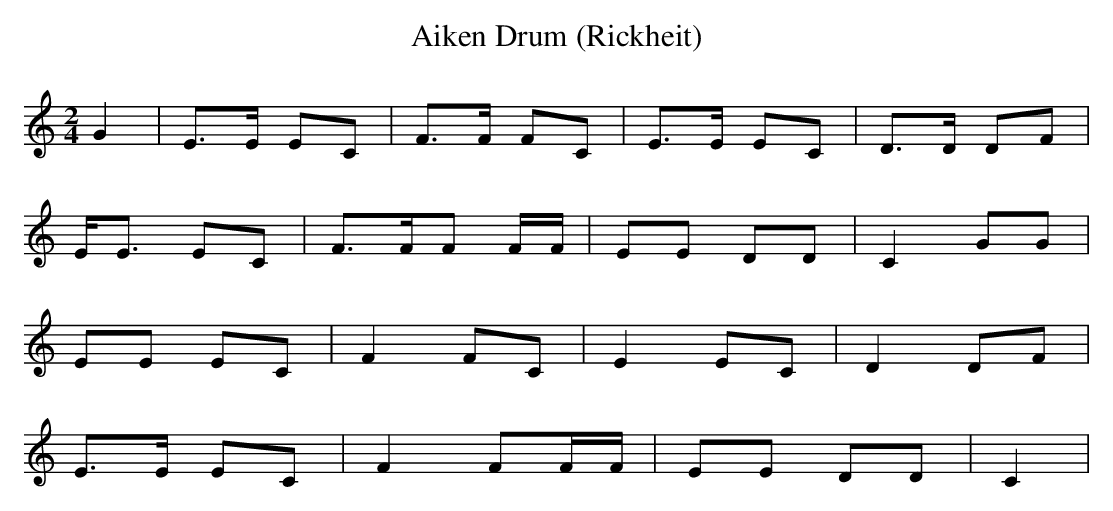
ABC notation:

X:1
T:Aiken Drum (Rickheit)
M:2/4
L:1/8
K:C
G2| E3/2E/2 EC| F3/2F/2 FC| E3/2E/2 EC| D3/2D/2 DF|
E/2E3/2 EC|F3/2F/2F F/2F/2| EE DD| C2 GG|
EE EC| F2 FC| E2 EC| D2 DF|
E3/2E/2 EC|F2 FF/2F/2| EE DD| C2|
